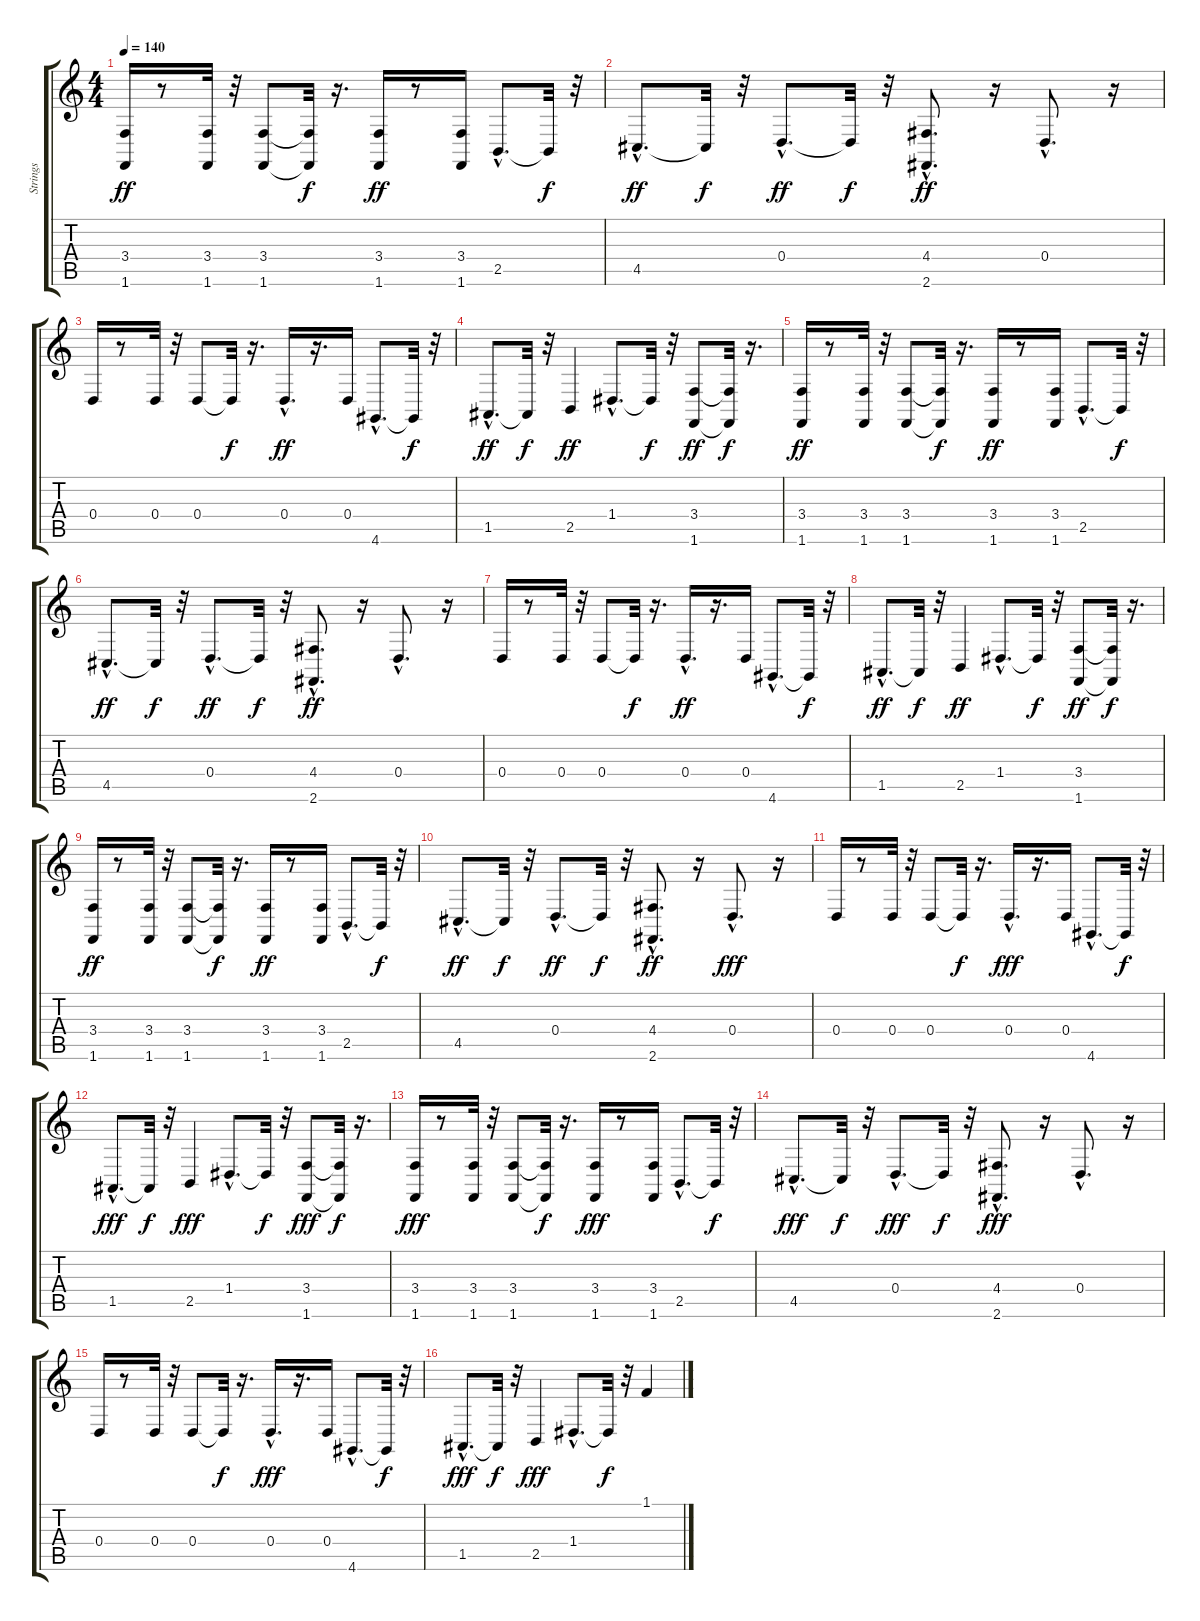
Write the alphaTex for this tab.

\track ("Strings" "Strings") {instrument stringensemble1}
\staff {score tabs}
\tuning (E4 B3 G3 D3 A2 E2) {hide}
\ts (4 4)
\tempo 140
\clef g2
\ks c
(3.4 1.6).16{dy ff} r.8 (3.4 1.6).32 r.32 (3.4 1.6).8 (3.4{t} 1.6{t}).32{dy f} r.16{d} (3.4 1.6).16{dy ff} r.8 (3.4 1.6).16 2.5{hac}.8{d} 2.5{t}.32{dy f} r.32 |
4.5{hac}.8{d dy ff} 4.5{t}.32{dy f} r.32 0.4{hac}.8{d dy ff} 0.4{t}.32{dy f} r.32 (4.4{hac} 2.6{hac}).8{d dy ff} r.16 0.4{hac}.8{d} r.16 |
0.4.16 r.8 0.4.32 r.32 0.4.8 0.4{t}.32{dy f} r.16{d} 0.4{hac}.16{d dy ff} r.16{d} 0.4.16 4.6{hac}.8{d} 4.6{t}.32{dy f} r.32 |
1.5{hac}.8{d dy ff} 1.5{t}.32{dy f} r.32 2.5.4{dy ff} 1.4{hac}.8{d} 1.4{t}.32{dy f} r.32 (3.4 1.6).8{dy ff} (3.4{t} 1.6{t}).32{dy f} r.16{d} |
(3.4 1.6).16{dy ff} r.8 (3.4 1.6).32 r.32 (3.4 1.6).8 (3.4{t} 1.6{t}).32{dy f} r.16{d} (3.4 1.6).16{dy ff} r.8 (3.4 1.6).16 2.5{hac}.8{d} 2.5{t}.32{dy f} r.32 |
4.5{hac}.8{d dy ff} 4.5{t}.32{dy f} r.32 0.4{hac}.8{d dy ff} 0.4{t}.32{dy f} r.32 (4.4{hac} 2.6{hac}).8{d dy ff} r.16 0.4{hac}.8{d} r.16 |
0.4.16 r.8 0.4.32 r.32 0.4.8 0.4{t}.32{dy f} r.16{d} 0.4{hac}.16{d dy ff} r.16{d} 0.4.16 4.6{hac}.8{d} 4.6{t}.32{dy f} r.32 |
1.5{hac}.8{d dy ff} 1.5{t}.32{dy f} r.32 2.5.4{dy ff} 1.4{hac}.8{d} 1.4{t}.32{dy f} r.32 (3.4 1.6).8{dy ff} (3.4{t} 1.6{t}).32{dy f} r.16{d} |
(3.4 1.6).16{dy ff} r.8 (3.4 1.6).32 r.32 (3.4 1.6).8 (3.4{t} 1.6{t}).32{dy f} r.16{d} (3.4 1.6).16{dy ff} r.8 (3.4 1.6).16 2.5{hac}.8{d} 2.5{t}.32{dy f} r.32 |
4.5{hac}.8{d dy ff} 4.5{t}.32{dy f} r.32 0.4{hac}.8{d dy ff} 0.4{t}.32{dy f} r.32 (4.4{hac} 2.6{hac}).8{d dy ff} r.16 0.4{hac}.8{d dy fff} r.16 |
0.4.16 r.8 0.4.32 r.32 0.4.8 0.4{t}.32{dy f} r.16{d} 0.4{hac}.16{d dy fff} r.16{d} 0.4.16 4.6{hac}.8{d} 4.6{t}.32{dy f} r.32 |
1.5{hac}.8{d dy fff} 1.5{t}.32{dy f} r.32 2.5.4{dy fff} 1.4{hac}.8{d} 1.4{t}.32{dy f} r.32 (3.4 1.6).8{dy fff} (3.4{t} 1.6{t}).32{dy f} r.16{d} |
(3.4 1.6).16{dy fff} r.8 (3.4 1.6).32 r.32 (3.4 1.6).8 (3.4{t} 1.6{t}).32{dy f} r.16{d} (3.4 1.6).16{dy fff} r.8 (3.4 1.6).16 2.5{hac}.8{d} 2.5{t}.32{dy f} r.32 |
4.5{hac}.8{d dy fff} 4.5{t}.32{dy f} r.32 0.4{hac}.8{d dy fff} 0.4{t}.32{dy f} r.32 (4.4{hac} 2.6{hac}).8{d dy fff} r.16 0.4{hac}.8{d} r.16 |
0.4.16 r.8 0.4.32 r.32 0.4.8 0.4{t}.32{dy f} r.16{d} 0.4{hac}.16{d dy fff} r.16{d} 0.4.16 4.6{hac}.8{d} 4.6{t}.32{dy f} r.32 |
1.5{hac}.8{d dy fff} 1.5{t}.32{dy f} r.32 2.5.4{dy fff} 1.4{hac}.8{d} 1.4{t}.32{dy f} r.32 1.1.4
